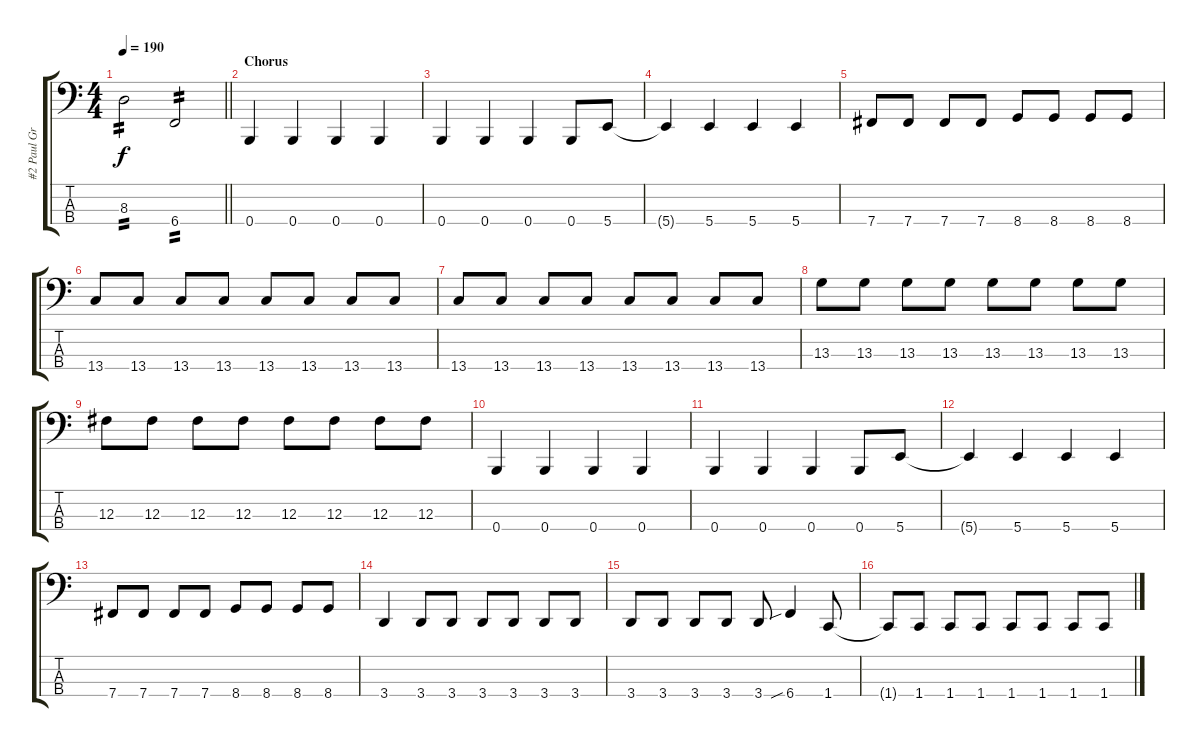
\track ("#2 Paul Gray" "#2 Paul Gr") {instrument electricbasspick}
\staff {score tabs}
\tuning (E2 B1 Gb1 B0) {hide}
\ts (4 4)
\tempo 190
\clef f4
\barLineRight lightlight
\ks c
8.3.2{tp 2 dy f} 6.4.2{tp 2} |
\section ("" "Chorus")
0.4.4 0.4.4 0.4.4 0.4.4 |
0.4.4 0.4.4 0.4.4 0.4.8 5.4.8 |
5.4{t}.4 5.4.4 5.4.4 5.4.4 |
7.4.8 7.4.8 7.4.8 7.4.8 8.4.8 8.4.8 8.4.8 8.4.8 |
13.4.8 13.4.8 13.4.8 13.4.8 13.4.8 13.4.8 13.4.8 13.4.8 |
13.4.8 13.4.8 13.4.8 13.4.8 13.4.8 13.4.8 13.4.8 13.4.8 |
13.3.8 13.3.8 13.3.8 13.3.8 13.3.8 13.3.8 13.3.8 13.3.8 |
12.3.8 12.3.8 12.3.8 12.3.8 12.3.8 12.3.8 12.3.8 12.3.8 |
0.4.4 0.4.4 0.4.4 0.4.4 |
0.4.4 0.4.4 0.4.4 0.4.8 5.4.8 |
5.4{t}.4 5.4.4 5.4.4 5.4.4 |
7.4.8 7.4.8 7.4.8 7.4.8 8.4.8 8.4.8 8.4.8 8.4.8 |
3.4.4 3.4.8 3.4.8 3.4.8 3.4.8 3.4.8 3.4.8 |
3.4.8 3.4.8 3.4.8 3.4.8 3.4.8 6.4{sib}.4 1.4.8 |
1.4{t}.8 1.4.8 1.4.8 1.4.8 1.4.8 1.4.8 1.4.8 1.4.8
